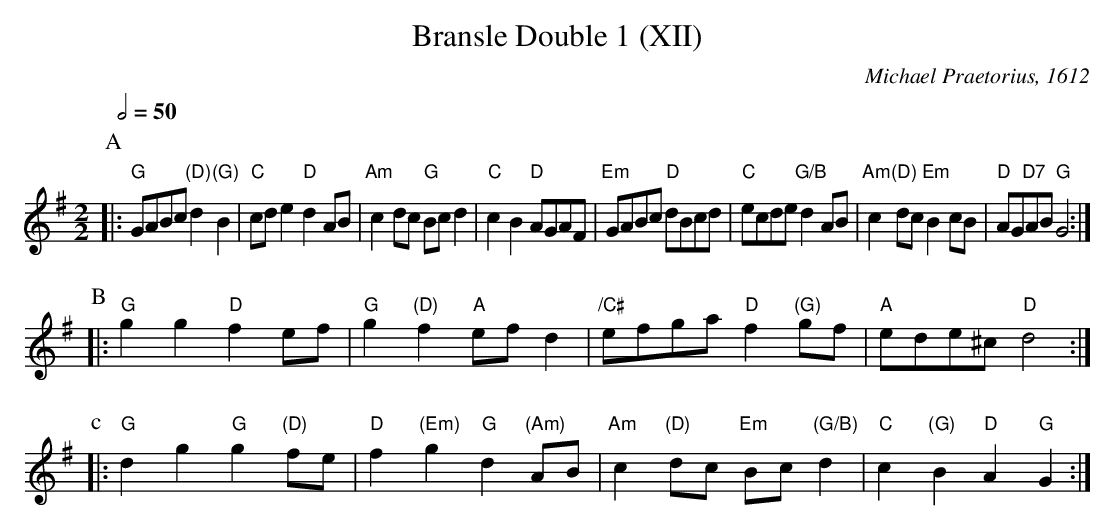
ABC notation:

X:1
T:Bransle Double 1 (XII)
C:Michael Praetorius, 1612
L:1/4
M:2/2
Q:1/2=110
Q:1/2=50
K:G
P:A
|: "G"G/A/B/c/ "(D)"d"(G)"B | "C"c/d/e "D"dA/B/ | "Am"cd/c/ "G"B/c/d | "C"cB "D"A/G/A/F/ |\
"Em"G/A/B/c/ "D"d/B/c/d/ | "C"e/c/d/e/ "G/B"dA/B/ | "Am"c"(D)"d/c/ "Em"Bc/B/ | "D"A/G/"D7"A/B/ "G"G2 :|
P:B
|: "G"gg "D"fe/f/ | "G"g"(D)"f "A"e/f/d | "/C#"e/f/g/a/ "D"f"(G)"g/f/ | "A"e/d/e/^c/ "D"d2 :|
P:c
|: "G"dg "G"g"(D)"f/e/ | "D"f"(Em)"g "G"d"(Am)"A/B/ | "Am"c"(D)"d/c/ "Em"B/c/"(G/B)"d | "C"c"(G)"B "D"A"G"G :|
